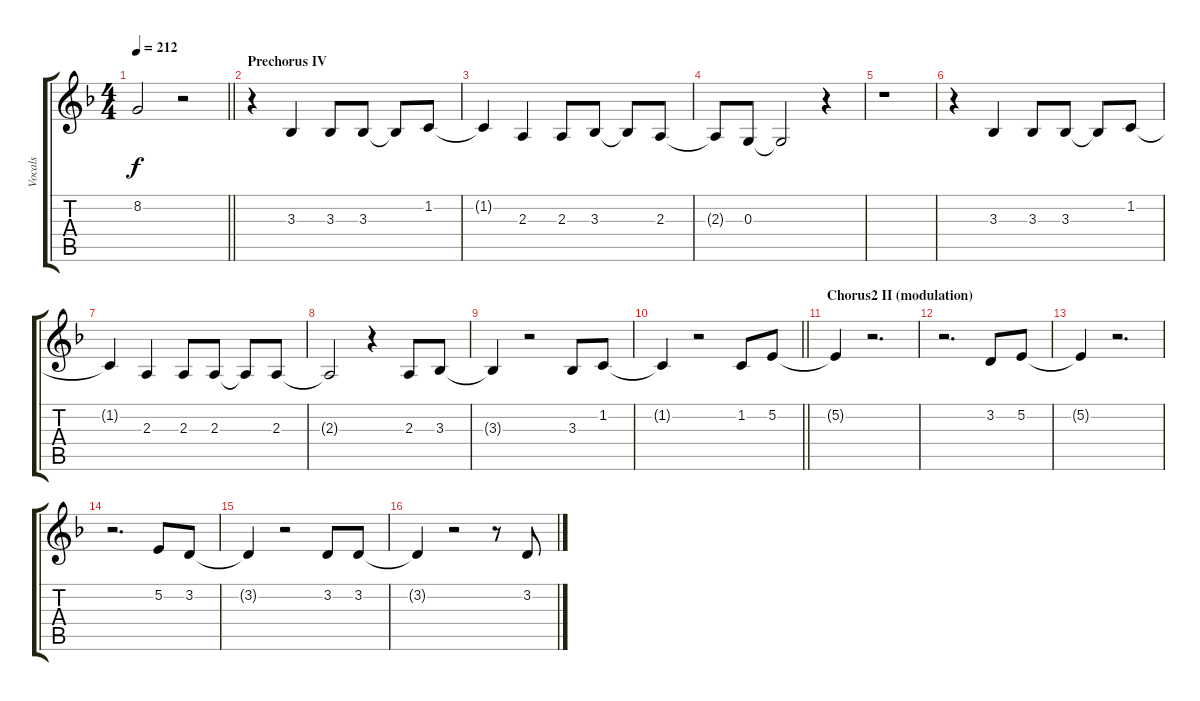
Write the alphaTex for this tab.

\track ("Vocals" "Vocals") {instrument oboe}
\staff {score tabs}
\tuning (E4 B3 G3 D3 A2 E2) {hide}
\ts (4 4)
\tempo 212
\clef g2
\barLineRight lightlight
\ks dminor
8.2.2{dy f} r.2 |
\section ("" "Prechorus IV")
r.4 3.3.4 3.3.8 3.3.8 3.3{t}.8 1.2.8 |
1.2{t}.4 2.3.4 2.3.8 3.3.8 3.3{t}.8 2.3.8 |
2.3{t}.8 0.3.8 0.3{t}.2 r.4 |
r.1 |
r.4 3.3.4 3.3.8 3.3.8 3.3{t}.8 1.2.8 |
1.2{t}.4 2.3.4 2.3.8 2.3.8 2.3{t}.8 2.3.8 |
2.3{t}.2 r.4 2.3.8 3.3.8 |
3.3{t}.4 r.2 3.3.8 1.2.8 |
\barLineRight lightlight
1.2{t}.4 r.2 1.2.8 5.2.8 |
\section ("" "Chorus2 II (modulation)")
5.2{t}.4 r.2{d} |
r.2{d} 3.2.8 5.2.8 |
5.2{t}.4 r.2{d} |
r.2{d} 5.2.8 3.2.8 |
3.2{t}.4 r.2 3.2.8 3.2.8 |
3.2{t}.4 r.2 r.8 3.2.8
